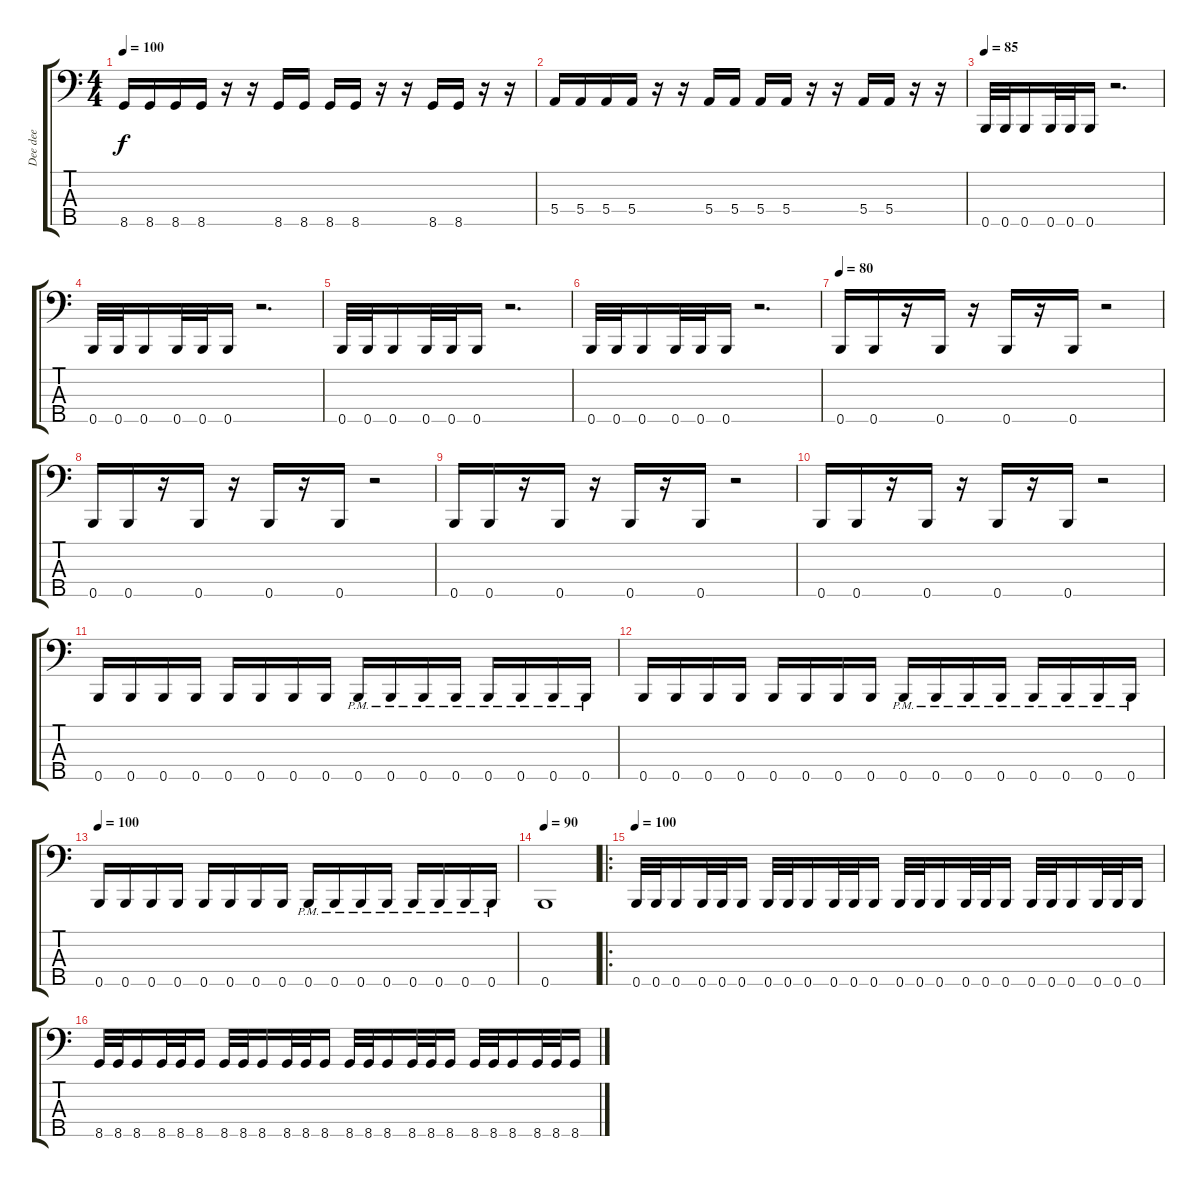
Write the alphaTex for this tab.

\track ("Dee dee" "Dee dee") {instrument electricbasspick}
\staff {score tabs}
\tuning (G2 D2 A1 E1 B0) {hide}
\ts (4 4)
\tempo 100
\clef f4
\ks c
8.5.16{dy f} 8.5.16 8.5.16 8.5.16 r.16 r.16 8.5.16 8.5.16 8.5.16 8.5.16 r.16 r.16 8.5.16 8.5.16 r.16 r.16 |
5.4.16 5.4.16 5.4.16 5.4.16 r.16 r.16 5.4.16 5.4.16 5.4.16 5.4.16 r.16 r.16 5.4.16 5.4.16 r.16 r.16 |
\tempo 85
0.5.32 0.5.32 0.5.16 0.5.32 0.5.32 0.5.16 r.2{d} |
0.5.32 0.5.32 0.5.16 0.5.32 0.5.32 0.5.16 r.2{d} |
0.5.32 0.5.32 0.5.16 0.5.32 0.5.32 0.5.16 r.2{d} |
0.5.32 0.5.32 0.5.16 0.5.32 0.5.32 0.5.16 r.2{d} |
\tempo 80
0.5.16 0.5.16 r.16 0.5.16 r.16 0.5.16 r.16 0.5.16 r.2 |
0.5.16 0.5.16 r.16 0.5.16 r.16 0.5.16 r.16 0.5.16 r.2 |
0.5.16 0.5.16 r.16 0.5.16 r.16 0.5.16 r.16 0.5.16 r.2 |
0.5.16 0.5.16 r.16 0.5.16 r.16 0.5.16 r.16 0.5.16 r.2 |
0.5.16 0.5.16 0.5.16 0.5.16 0.5.16 0.5.16 0.5.16 0.5.16 0.5{pm}.16 0.5{pm}.16 0.5{pm}.16 0.5{pm}.16 0.5{pm}.16 0.5{pm}.16 0.5{pm}.16 0.5{pm}.16 |
0.5.16 0.5.16 0.5.16 0.5.16 0.5.16 0.5.16 0.5.16 0.5.16 0.5{pm}.16 0.5{pm}.16 0.5{pm}.16 0.5{pm}.16 0.5{pm}.16 0.5{pm}.16 0.5{pm}.16 0.5{pm}.16 |
\tempo 100
0.5.16 0.5.16 0.5.16 0.5.16 0.5.16 0.5.16 0.5.16 0.5.16 0.5{pm}.16 0.5{pm}.16 0.5{pm}.16 0.5{pm}.16 0.5{pm}.16 0.5{pm}.16 0.5{pm}.16 0.5{pm}.16 |
\tempo 90
0.5.1 |
\ro
\tempo 100
0.5.32 0.5.32 0.5.16 0.5.32 0.5.32 0.5.16 0.5.32 0.5.32 0.5.16 0.5.32 0.5.32 0.5.16 0.5.32 0.5.32 0.5.16 0.5.32 0.5.32 0.5.16 0.5.32 0.5.32 0.5.16 0.5.32 0.5.32 0.5.16 |
8.5.32 8.5.32 8.5.16 8.5.32 8.5.32 8.5.16 8.5.32 8.5.32 8.5.16 8.5.32 8.5.32 8.5.16 8.5.32 8.5.32 8.5.16 8.5.32 8.5.32 8.5.16 8.5.32 8.5.32 8.5.16 8.5.32 8.5.32 8.5.16
